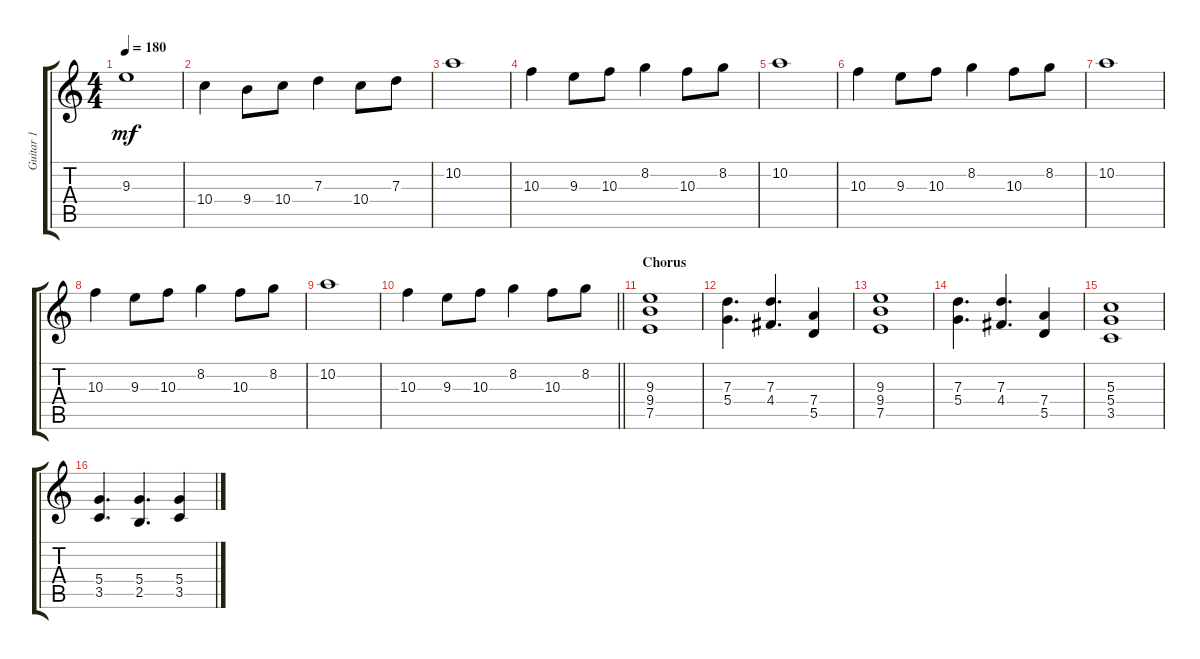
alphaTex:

\track ("Guitar 1" "Guitar 1") {instrument electricguitarjazz}
\staff {score tabs}
\tuning (E4 B3 G3 D3 A2 E2) {hide}
\ts (4 4)
\tempo 180
\clef g2
\ks c
9.3.1{dy mf} |
10.4.4 9.4.8 10.4.8 7.3.4 10.4.8 7.3.8 |
10.2.1 |
10.3.4 9.3.8 10.3.8 8.2.4 10.3.8 8.2.8 |
10.2.1 |
10.3.4 9.3.8 10.3.8 8.2.4 10.3.8 8.2.8 |
10.2.1 |
10.3.4 9.3.8 10.3.8 8.2.4 10.3.8 8.2.8 |
10.2.1 |
\barLineRight lightlight
10.3.4 9.3.8 10.3.8 8.2.4 10.3.8 8.2.8 |
\section ("" "Chorus")
(9.3 9.4 7.5).1 |
(7.3 5.4).4{d} (7.3 4.4).4{d} (7.4 5.5).4 |
(9.3 9.4 7.5).1 |
(7.3 5.4).4{d} (7.3 4.4).4{d} (7.4 5.5).4 |
(5.3 5.4 3.5).1 |
(5.4 3.5).4{d} (5.4 2.5).4{d} (5.4 3.5).4
